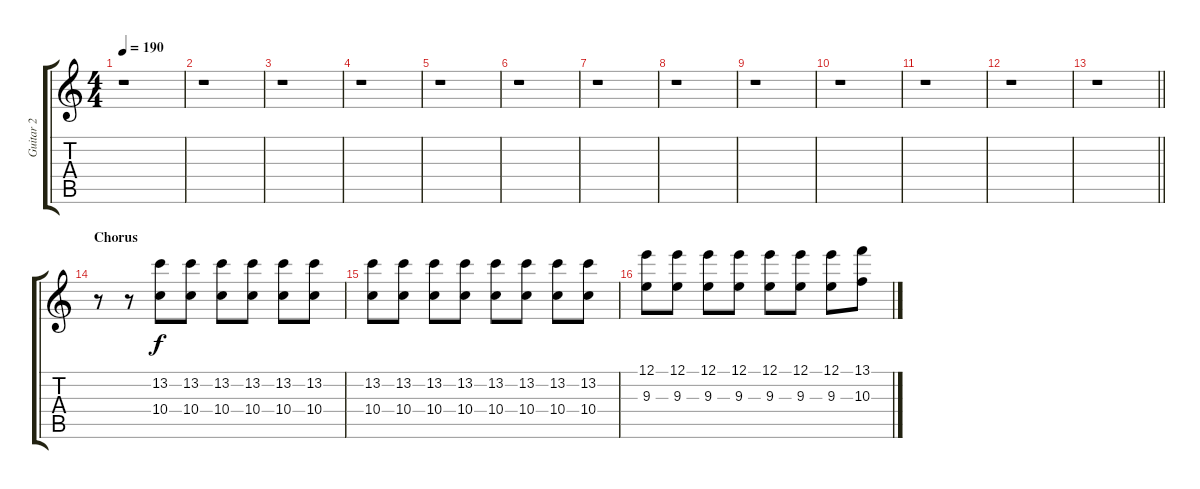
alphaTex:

\track ("Guitar 2" "Guitar 2") {instrument overdrivenguitar}
\staff {score tabs}
\tuning (E4 B3 G3 D3 A2 E2) {hide}
\ts (4 4)
\tempo 190
\clef g2
\ks c
r.1{dy f} |
r.1 |
r.1 |
r.1 |
r.1 |
r.1 |
r.1 |
r.1 |
r.1 |
r.1 |
r.1 |
r.1 |
\barLineRight lightlight
r.1 |
\section ("" "Chorus")
r.8 r.8 (13.2 10.4).8 (13.2 10.4).8 (13.2 10.4).8 (13.2 10.4).8 (13.2 10.4).8 (13.2 10.4).8 |
(13.2 10.4).8 (13.2 10.4).8 (13.2 10.4).8 (13.2 10.4).8 (13.2 10.4).8 (13.2 10.4).8 (13.2 10.4).8 (13.2 10.4).8 |
(12.1 9.3).8 (12.1 9.3).8 (12.1 9.3).8 (12.1 9.3).8 (12.1 9.3).8 (12.1 9.3).8 (12.1 9.3).8 (13.1 10.3).8
